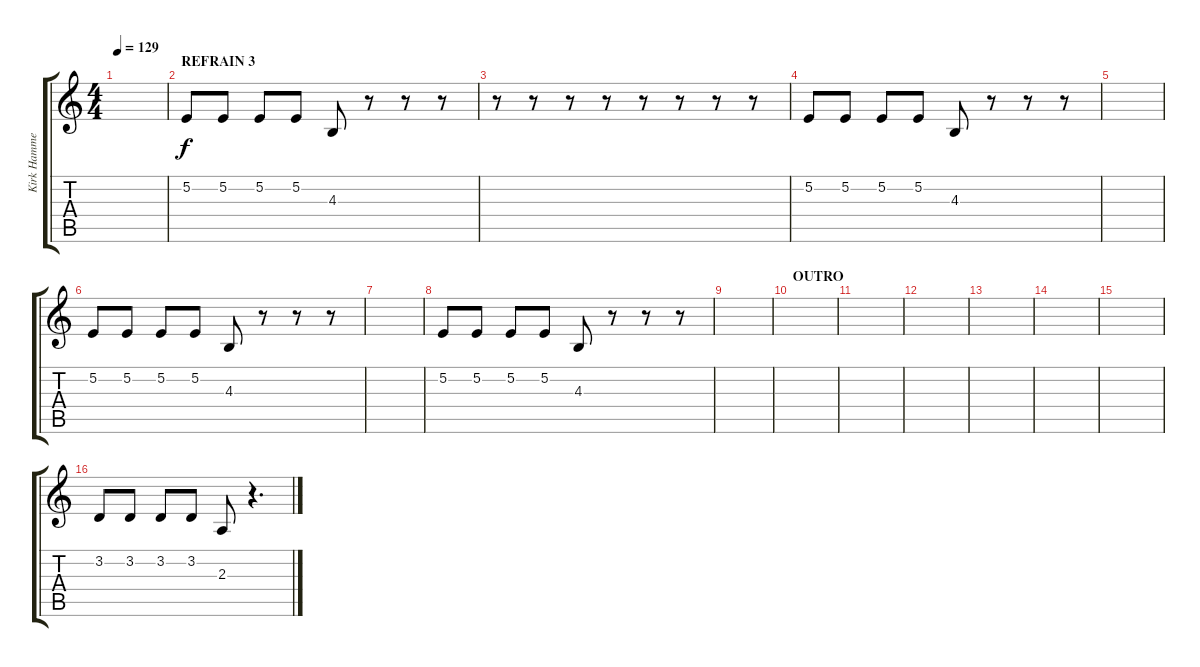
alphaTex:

\track ("Kirk Hammett [lyrics]" "Kirk Hamme") {instrument viola}
\staff {score tabs}
\tuning (E4 B3 G3 D3 A2 E2) {hide}
\ts (4 4)
\tempo 129
\clef g2
\ks c
|
\section ("" "REFRAIN 3")
5.2.8 5.2.8 5.2.8 5.2.8 4.3.8 r.8 r.8 r.8 |
r.8 r.8 r.8 r.8 r.8 r.8 r.8 r.8 |
5.2.8 5.2.8 5.2.8 5.2.8 4.3.8 r.8 r.8 r.8 |
|
5.2.8 5.2.8 5.2.8 5.2.8 4.3.8 r.8 r.8 r.8 |
|
5.2.8 5.2.8 5.2.8 5.2.8 4.3.8 r.8 r.8 r.8 |
|
\section ("" "OUTRO")
|
|
|
|
|
|
3.2.8 3.2.8 3.2.8 3.2.8 2.3.8 r.4{d}
